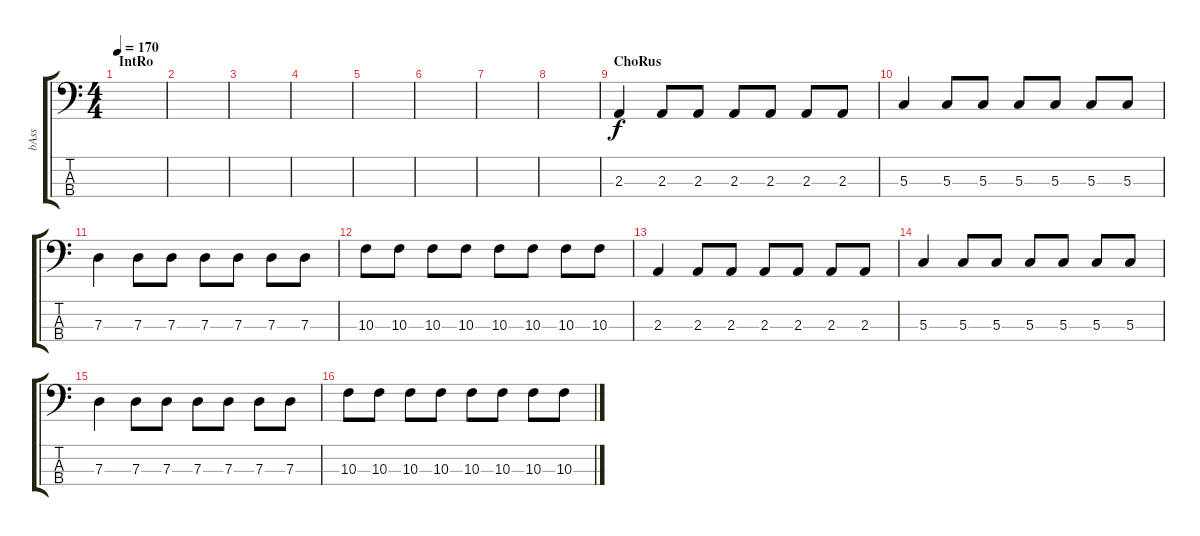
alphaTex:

\track ("bAss" "bAss") {instrument electricbassfinger}
\staff {score tabs}
\tuning (F2 C2 G1 C1) {hide}
\ts (4 4)
\section ("" "IntRo")
\tempo 170
\clef f4
\ks c
|
|
|
|
|
|
|
|
\section ("" "ChoRus")
2.3.4 2.3.8 2.3.8 2.3.8 2.3.8 2.3.8 2.3.8 |
5.3.4 5.3.8 5.3.8 5.3.8 5.3.8 5.3.8 5.3.8 |
7.3.4 7.3.8 7.3.8 7.3.8 7.3.8 7.3.8 7.3.8 |
10.3.8 10.3.8 10.3.8 10.3.8 10.3.8 10.3.8 10.3.8 10.3.8 |
2.3.4 2.3.8 2.3.8 2.3.8 2.3.8 2.3.8 2.3.8 |
5.3.4 5.3.8 5.3.8 5.3.8 5.3.8 5.3.8 5.3.8 |
7.3.4 7.3.8 7.3.8 7.3.8 7.3.8 7.3.8 7.3.8 |
10.3.8 10.3.8 10.3.8 10.3.8 10.3.8 10.3.8 10.3.8 10.3.8
